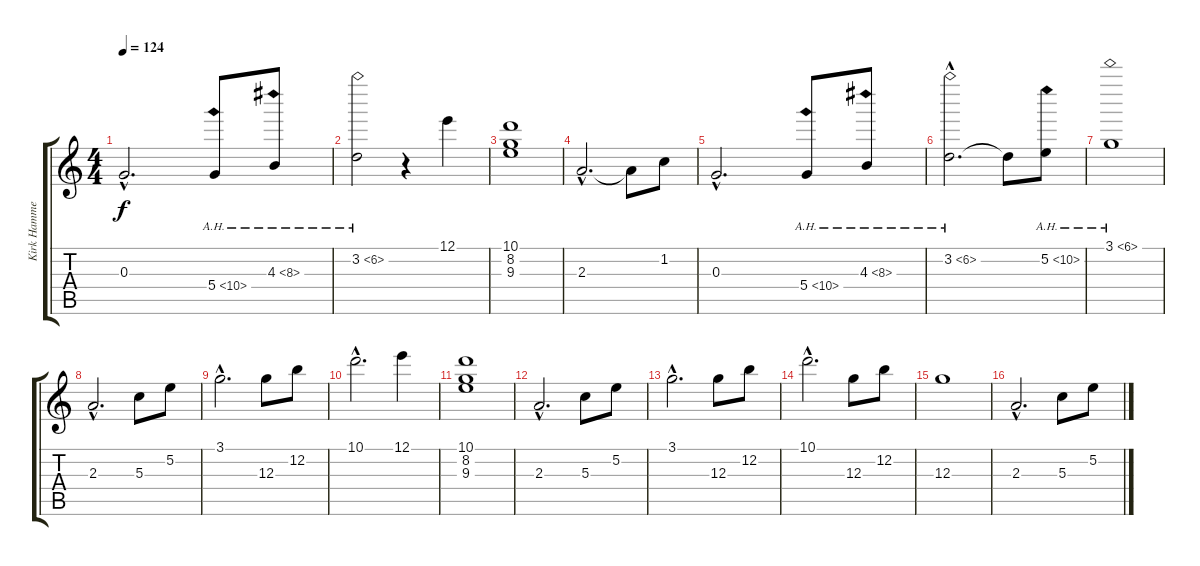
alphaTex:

\track ("Kirk Hammet" "Kirk Hamme") {instrument overdrivenguitar}
\staff {score tabs}
\tuning (E4 B3 G3 D3 A2 E2) {hide}
\ts (4 4)
\tempo 124
\clef g2
\ks c
0.3{hac}.2{d dy f} 5.4{ah 5}.8 4.3{ah 4}.8 |
3.2{ah 3}.2 r.4 12.1.4 |
(10.1 8.2 9.3).1 |
2.3{hac}.2{d} 2.3{t}.8 1.2.8 |
0.3{hac}.2{d} 5.4{ah 5}.8 4.3{ah 4}.8 |
3.2{ah 3 hac}.2{d} 3.2{t}.8 5.2{ah 5}.8 |
3.1{ah 3}.1 |
2.3{hac}.2{d volume 16 instrument electricguitarclean} 5.3.8 5.2.8 |
3.1{hac}.2{d} 12.3.8 12.2.8 |
10.1{hac}.2{d} 12.1.4 |
(10.1 8.2 9.3).1 |
2.3{hac}.2{d} 5.3.8 5.2.8 |
3.1{hac}.2{d} 12.3.8 12.2.8 |
10.1{hac}.2{d} 12.3.8 12.2.8 |
12.3.1 |
2.3{hac}.2{d} 5.3.8 5.2.8
